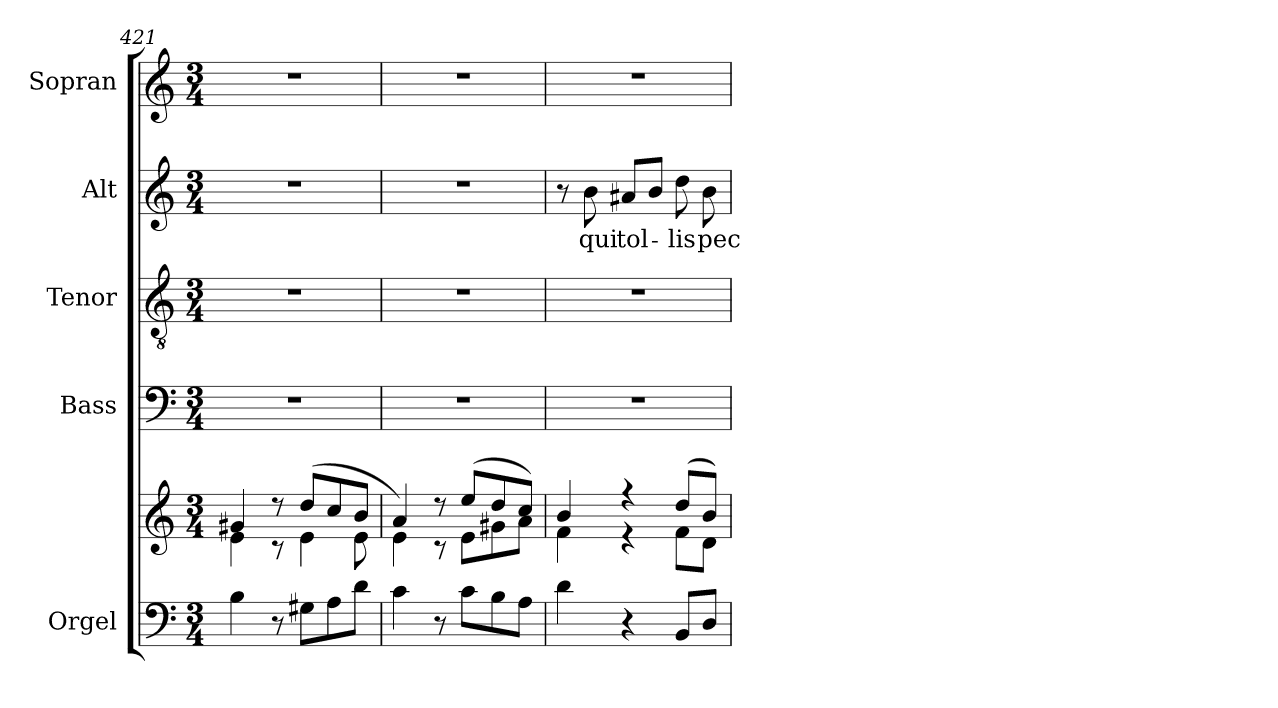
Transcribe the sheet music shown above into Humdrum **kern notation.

**kern	**kern	**kern	**kern	**kern	**text	**kern
*part5	*part5	*part4	*part3	*part2	*part2	*part1
*staff6	*staff5	*staff4	*staff3	*staff2	*staff2	*staff1
*I"Orgel	*	*I"Bass	*I"Tenor	*I"Alt	*	*I"Sopran
*I'Org.	*	*I'B.	*I'T.	*I'A.	*	*I'S.
*clefF4	*clefG2	*clefF4	*clefGv2	*clefG2	*	*clefG2
*k[]	*k[]	*k[]	*k[]	*k[]	*	*k[]
*C:	*C:	*C:	*C:	*C:	*	*C:
*M3/4	*M3/4	*M3/4	*M3/4	*M3/4	*	*M3/4
=421	=421	=421	=421	=421	=421	=421
*	*^	*	*	*	*	*
4B\	4g#X/	4e\	2.r	2.r	2.r	.	2.r
8r	8r	8r	.	.	.	.	.
8G#X\L	(>8dd/L	4e\	.	.	.	.	.
8A\	8cc/	.	.	.	.	.	.
8d\J	8b/J	8e\	.	.	.	.	.
!!LO:LB:g=z
=422	=422	=422	=422	=422	=422	=422	=422
4c\	4a/)	4e\	2.r	2.r	2.r	.	2.r
8r	8r	8r	.	.	.	.	.
8c\L	(>8ee/L	8e\L	.	.	.	.	.
8B\	8dd/	8g#X\	.	.	.	.	.
8A\J	8cc/J)	8a\J	.	.	.	.	.
=423	=423	=423	=423	=423	=423	=423	=423
4d\	4b/	4f\	2.r	2.r	8r	.	2.r
!	!	!	!	!	!	!LO:LY:b	!
.	.	.	.	.	8b\	qui	.
!	!	!	!	!	!	!LO:LY:b	!
4r	4r	4r	.	.	8a#X/L	tol-	.
.	.	.	.	.	8b/J	.	.
!	!	!	!	!	!	!LO:LY:b	!
8BB/L	(>8dd/L	8f\L	.	.	8dd\	-lis	.
!	!	!	!	!	!	!LO:LY:b	!
8D/J	8b/J)	8d\J	.	.	8b\	pec-	.
*	*v	*v	*	*	*	*	*
=	=	=	=	=	=	=
*-	*-	*-	*-	*-	*-	*-
